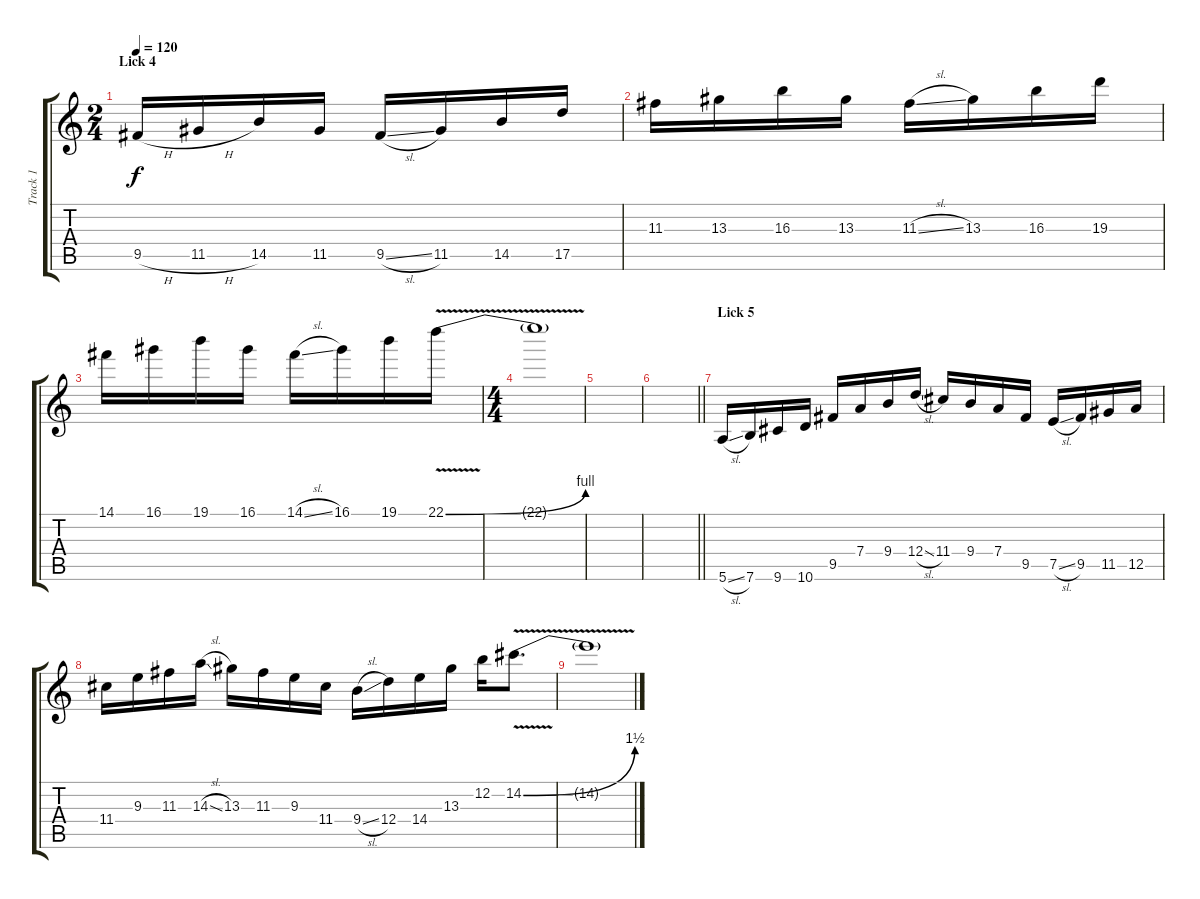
\track ("Track 1" "Track 1") {instrument acousticguitarsteel}
\staff {score tabs}
\tuning (E4 B3 G3 D3 A2 E2) {hide}
\ts (2 4)
\section ("" "Lick 4")
\tempo 120
\clef g2
\ks c
9.5{h}.16{dy f} 11.5{h}.16 14.5.16 11.5.16 9.5{sl}.16 11.5.16 14.5.16 17.5.16 |
11.3.16 13.3.16 16.3.16 13.3.16 11.3{sl}.16 13.3.16 16.3.16 19.3.16 |
14.1.16 16.1.16 19.1.16 16.1.16 14.1{sl}.16 16.1.16 19.1.16 22.1{be (bend 0 0 60 4) v}.16 |
\ts (4 4)
22.1{t}.1 |
|
\barLineRight lightlight
|
\section ("" "Lick 5")
5.6{sl}.16 7.6.16 9.6.16 10.6.16 9.5.16 7.4.16 9.4.16 12.4{sl}.16 11.4.16 9.4.16 7.4.16 9.5.16 7.5{sl}.16 9.5.16 11.5.16 12.5.16 |
11.4.16 9.3.16 11.3.16 14.3{sl}.16 13.3.16 11.3.16 9.3.16 11.4.16 9.4{sl}.16 12.4.16 14.4.16 13.3.16 12.2.16 14.2{be (bend 0 0 60 6) v}.8{d} |
14.2{t}.1
